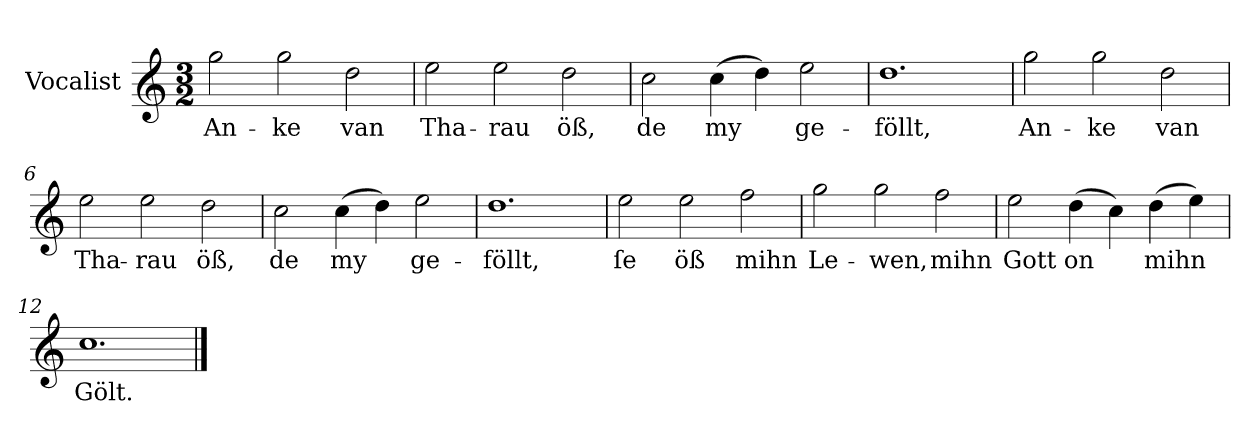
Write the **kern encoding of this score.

**kern	**text
*part1	*part1
*staff1	*staff1
*I"Vocalist	*
*clefG2	*
*k[]	*
*C:	*
*M3/2	*
=1	=1
2gg	An-
2gg	-ke
2dd	van
=2	=2
2ee	Tha-
2ee	-rau
2dd	öß,
=3	=3
2cc	de
(4cc	my
4dd)	.
2ee	ge-
=4	=4
1.dd	-föllt,
=5	=5
2gg	An-
2gg	-ke
2dd	van
=6	=6
2ee	Tha-
2ee	-rau
2dd	öß,
=7	=7
2cc	de
(4cc	my
4dd)	.
2ee	ge-
=8	=8
1.dd	-föllt,
=9	=9
2ee	ſe
2ee	öß
2ff	mihn
=10	=10
2gg	Le-
2gg	-wen,
2ff	mihn
=11	=11
2ee	Gott
(4dd	on
4cc)	.
(4dd	mihn
4ee)	.
=12	=12
1.cc	Gölt.
==	==
*-	*-
